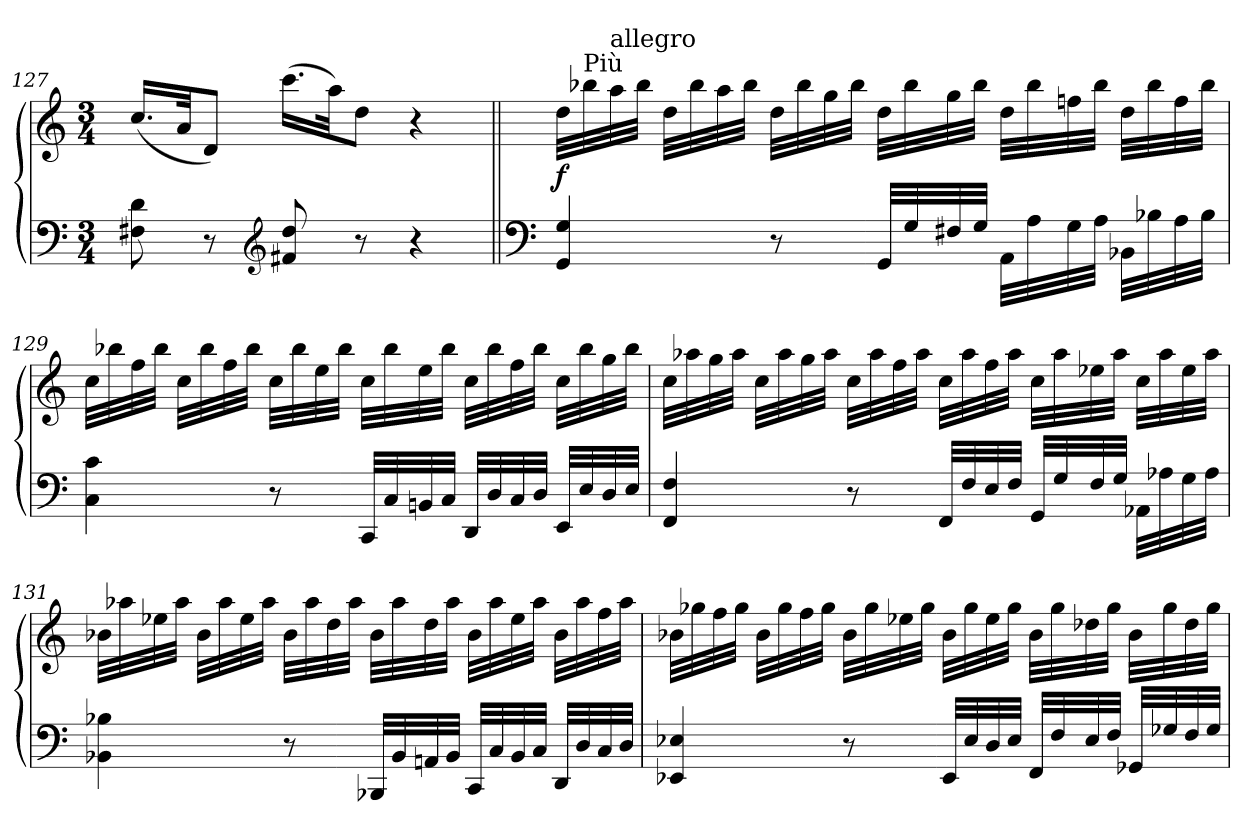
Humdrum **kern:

**kern	**kern	**dynam
*part1	*part1	*part1
*staff2	*staff1	*staff1/2
*clefF4	*clefG2	*
*k[]	*k[]	*
*M3/4	*M3/4	*
=127	=127	=127
8F#X\ 8d\	(<16.cc/LL	.
.	32a/JK	.
8r	8d/J)	.
*clefG2	*	*
8f#X/ 8dd/	(>16.ccc\LL	.
.	32aa\JK)	.
8r	8dd\J	.
4r	4r	.
!!LO:LB:g=z
=128||	=128||	=128||
*clefF4	*	*
!	!	!LO:DY:a=2
4GG/ 4G/	32dd\LLL	f
!	!LO:TX:a:t=Più	!
.	32bb-X\	.
!	!LO:TX:a:t=allegro	!
.	32aa\	.
.	32bb-\JJJ	.
.	32dd\LLL	.
.	32bb-\	.
.	32aa\	.
.	32bb-\JJJ	.
8r	32dd\LLL	.
.	32bb-\	.
.	32gg\	.
.	32bb-\JJJ	.
32GG/LLL	32dd\LLL	.
32G/	32bb-\	.
32F#X/	32gg\	.
32G/JJJ	32bb-\JJJ	.
32AA\LLL	32dd\LLL	.
32A\	32bb-\	.
32G\	32ffni\	.
32A\JJJ	32bb-\JJJ	.
32BB-X\LLL	32dd\LLL	.
32B-X\	32bb-\	.
32A\	32ff\	.
32B-\JJJ	32bb-\JJJ	.
!!LO:PB:g=z
=129	=129	=129
4C\ 4c\	32cc\LLL	.
.	32bb-X\	.
.	32ff\	.
.	32bb-\JJJ	.
.	32cc\LLL	.
.	32bb-\	.
.	32ff\	.
.	32bb-\JJJ	.
8r	32cc\LLL	.
.	32bb-\	.
.	32ee\	.
.	32bb-\JJJ	.
32CC/LLL	32cc\LLL	.
32C/	32bb-\	.
32BBni/	32ee\	.
32C/JJJ	32bb-\JJJ	.
32DD/LLL	32cc\LLL	.
32D/	32bb-\	.
32C/	32ff\	.
32D/JJJ	32bb-\JJJ	.
32EE/LLL	32cc\LLL	.
32E/	32bb-\	.
32D/	32gg\	.
32E/JJJ	32bb-\JJJ	.
!!LO:LB:g=z
=130	=130	=130
4FF/ 4F/	32cc\LLL	.
.	32aa-X\	.
.	32gg\	.
.	32aa-\JJJ	.
.	32cc\LLL	.
.	32aa-\	.
.	32gg\	.
.	32aa-\JJJ	.
8r	32cc\LLL	.
.	32aa-\	.
.	32ff\	.
.	32aa-\JJJ	.
32FF/LLL	32cc\LLL	.
32F/	32aa-\	.
32E/	32ff\	.
32F/JJJ	32aa-\JJJ	.
32GG/LLL	32cc\LLL	.
32G/	32aa-\	.
32F/	32ee-X\	.
32G/JJJ	32aa-\JJJ	.
32AA-X\LLL	32cc\LLL	.
32A-X\	32aa-\	.
32G\	32ee-\	.
32A-\JJJ	32aa-\JJJ	.
=131	=131	=131
4BB-X\ 4B-X\	32b-X\LLL	.
.	32aa-X\	.
.	32ee-X\	.
.	32aa-\JJJ	.
.	32b-\LLL	.
.	32aa-\	.
.	32ee-\	.
.	32aa-\JJJ	.
8r	32b-\LLL	.
.	32aa-\	.
.	32dd\	.
.	32aa-\JJJ	.
32BBB-X/LLL	32b-\LLL	.
32BB-/	32aa-\	.
32AAni/	32dd\	.
32BB-/JJJ	32aa-\JJJ	.
32CC/LLL	32b-\LLL	.
32C/	32aa-\	.
32BB-/	32ee-\	.
32C/JJJ	32aa-\JJJ	.
32DD/LLL	32b-\LLL	.
32D/	32aa-\	.
32C/	32ff\	.
32D/JJJ	32aa-\JJJ	.
!!LO:PB:g=z
=132	=132	=132
4EE-X/ 4E-X/	32b-X\LLL	.
.	32gg-X\	.
.	32ff\	.
.	32gg-\JJJ	.
.	32b-\LLL	.
.	32gg-\	.
.	32ff\	.
.	32gg-\JJJ	.
8r	32b-\LLL	.
.	32gg-\	.
.	32ee-X\	.
.	32gg-\JJJ	.
32EE-/LLL	32b-\LLL	.
32E-/	32gg-\	.
32D/	32ee-\	.
32E-/JJJ	32gg-\JJJ	.
32FF/LLL	32b-\LLL	.
32F/	32gg-\	.
32E-/	32dd-X\	.
32F/JJJ	32gg-\JJJ	.
32GG-X/LLL	32b-\LLL	.
32G-X/	32gg-\	.
32F/	32dd-\	.
32G-/JJJ	32gg-\JJJ	.
=	=	=
*-	*-	*-
